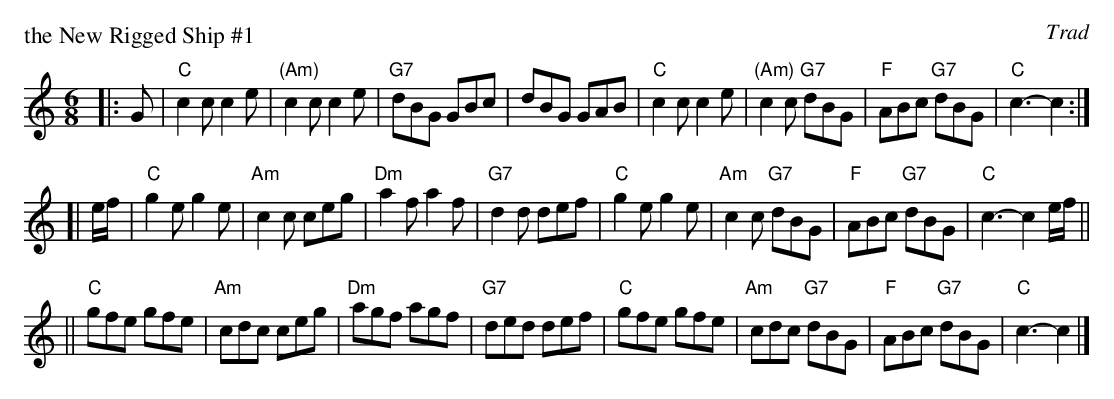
X:1
P: the New Rigged Ship #1
O: Trad
M: 6/8
L: 1/8
K: C
|: G \
| "C"c2c c2e | "(Am)"c2c c2e | "G7"dBG GBc | dBG GAB \
| "C"c2c c2e | "(Am)"c2c "G7"dBG | "F"ABc "G7"dBG | "C"c3- c2 :|
[| e/f/ \
| "C"g2e g2e | "Am"c2c ceg | "Dm"a2f a2f | "G7"d2d def \
| "C"g2e g2e | "Am"c2c "G7"dBG | "F"ABc "G7"dBG | "C"c3- c2e/f/ ||
|| "C"gfe gfe | "Am"cdc ceg | "Dm"agf agf | "G7"ded def \
| "C"gfe gfe | "Am"cdc "G7"dBG | "F"ABc "G7"dBG | "C"c3- c2 |]
